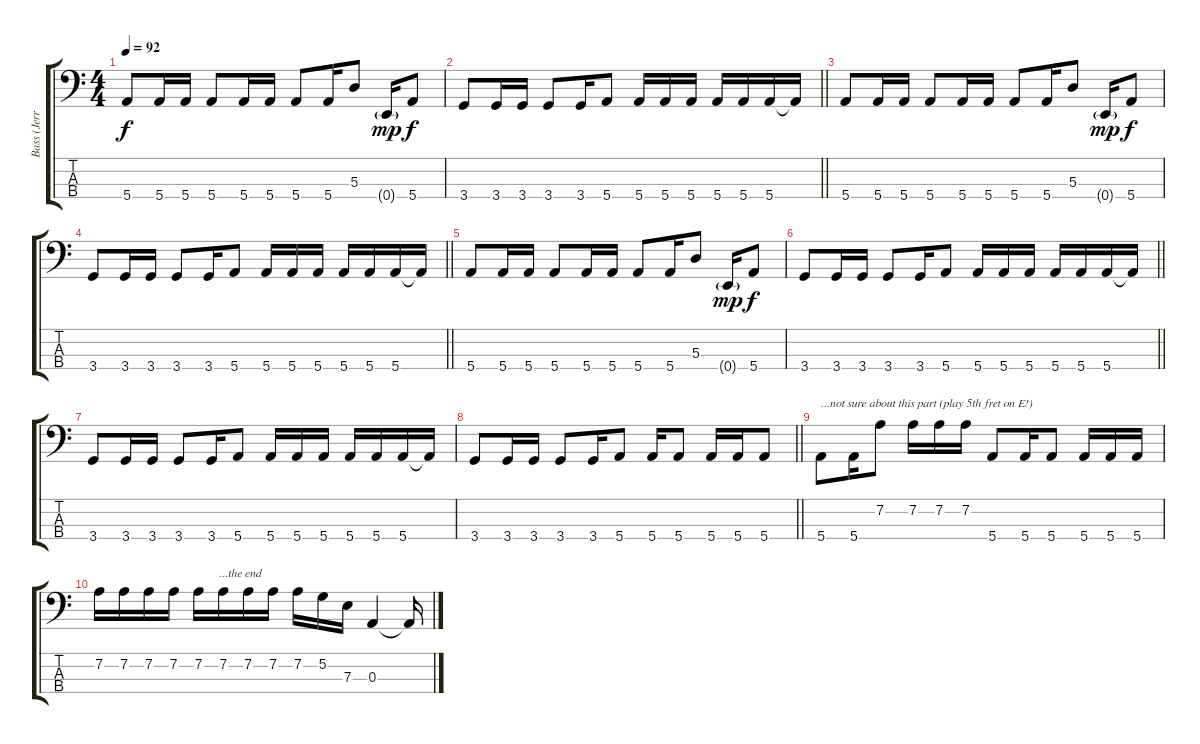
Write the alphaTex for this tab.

\track ("Bass (Jerry)" "Bass (Jerr") {instrument electricbasspick}
\staff {score tabs}
\tuning (G2 D2 A1 E1) {hide}
\ts (4 4)
\tempo 92
\clef f4
\ks c
5.4.8{dy f} 5.4.16 5.4.16 5.4.8 5.4.16 5.4.16 5.4.8 5.4.16 5.3.8 0.4{g}.16{dy mp} 5.4.8{dy f} |
\barLineRight lightlight
3.4.8 3.4.16 3.4.16 3.4.8 3.4.16 5.4.8 5.4.16 5.4.16 5.4.16 5.4.16 5.4.16 5.4.16 5.4{t}.16 |
5.4.8 5.4.16 5.4.16 5.4.8 5.4.16 5.4.16 5.4.8 5.4.16 5.3.8 0.4{g}.16{dy mp} 5.4.8{dy f} |
\barLineRight lightlight
3.4.8 3.4.16 3.4.16 3.4.8 3.4.16 5.4.8 5.4.16 5.4.16 5.4.16 5.4.16 5.4.16 5.4.16 5.4{t}.16 |
5.4.8 5.4.16 5.4.16 5.4.8 5.4.16 5.4.16 5.4.8 5.4.16 5.3.8 0.4{g}.16{dy mp} 5.4.8{dy f} |
\barLineRight lightlight
3.4.8 3.4.16 3.4.16 3.4.8 3.4.16 5.4.8 5.4.16 5.4.16 5.4.16 5.4.16 5.4.16 5.4.16 5.4{t}.16 |
3.4.8 3.4.16 3.4.16 3.4.8 3.4.16 5.4.8 5.4.16 5.4.16 5.4.16 5.4.16 5.4.16 5.4.16 5.4{t}.16 |
\barLineRight lightlight
3.4.8 3.4.16 3.4.16 3.4.8 3.4.16 5.4.8 5.4.16 5.4.8 5.4.16 5.4.16 5.4.8 |
5.4.8{txt "...not sure about this part (play 5th fret on E!)"} 5.4.16 7.2.8 7.2.16 7.2.16 7.2.16 5.4.8 5.4.16 5.4.8 5.4.16 5.4.16 5.4.16 |
7.2.16{txt "                                        ...the end"} 7.2.16 7.2.16 7.2.16 7.2.16 7.2.16 7.2.16 7.2.16 7.2.16 5.2.16 7.3.16 0.3.4 0.3{t}.16
